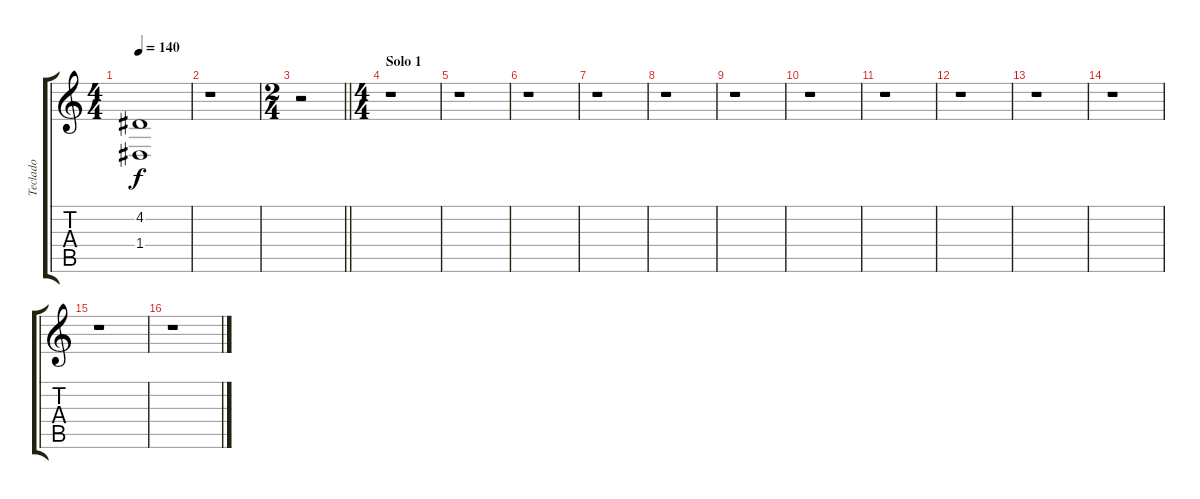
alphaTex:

\track ("Teclado" "Teclado") {instrument acousticgrandpiano}
\staff {score tabs}
\tuning (E4 B3 G3 D3 A2 E2) {hide}
\ts (4 4)
\tempo 140
\clef g2
\ks c
(4.2 1.4).1{dy f} |
r.1 |
\ts (2 4)
\barLineRight lightlight
r.2 |
\ts (4 4)
\section ("" "Solo 1")
r.1 |
r.1 |
r.1 |
r.1 |
r.1 |
r.1 |
r.1 |
r.1 |
r.1 |
r.1 |
r.1 |
r.1 |
r.1
